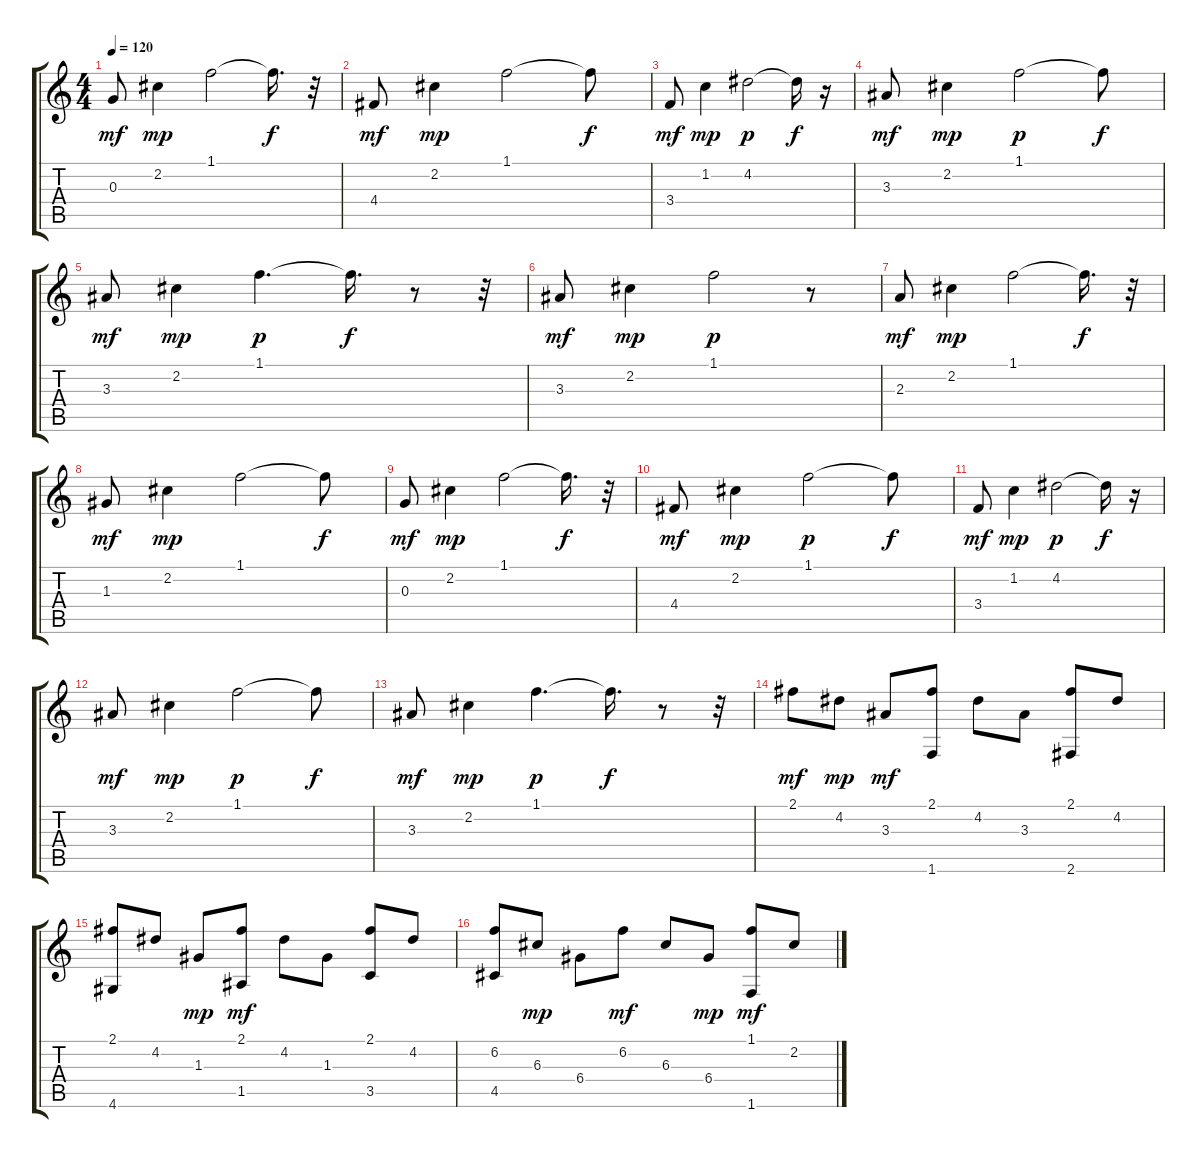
\track "" {instrument electricguitarclean}
\staff {score tabs}
\tuning (E4 B3 G3 D3 A2 E2) {hide}
\ts (4 4)
\tempo 120
\clef g2
\ks c
0.3.8{dy mf} 2.2.4{dy mp} 1.1.2 1.1{t}.16{d dy f} r.32 |
4.4.8{dy mf} 2.2.4{dy mp} 1.1.2 1.1{t}.8{dy f} |
3.4.8{dy mf} 1.2.4{dy mp} 4.2.2{dy p} 4.2{t}.16{dy f} r.16 |
3.3.8{dy mf} 2.2.4{dy mp} 1.1.2{dy p} 1.1{t}.8{dy f} |
3.3.8{dy mf} 2.2.4{dy mp} 1.1.4{d dy p} 1.1{t}.16{d dy f} r.8 r.32 |
3.3.8{dy mf} 2.2.4{dy mp} 1.1.2{dy p} r.8 |
2.3.8{dy mf} 2.2.4{dy mp} 1.1.2 1.1{t}.16{d dy f} r.32 |
1.3.8{dy mf} 2.2.4{dy mp} 1.1.2 1.1{t}.8{dy f} |
0.3.8{dy mf} 2.2.4{dy mp} 1.1.2 1.1{t}.16{d dy f} r.32 |
4.4.8{dy mf} 2.2.4{dy mp} 1.1.2{dy p} 1.1{t}.8{dy f} |
3.4.8{dy mf} 1.2.4{dy mp} 4.2.2{dy p} 4.2{t}.16{dy f} r.16 |
3.3.8{dy mf} 2.2.4{dy mp} 1.1.2{dy p} 1.1{t}.8{dy f} |
3.3.8{dy mf} 2.2.4{dy mp} 1.1.4{d dy p} 1.1{t}.16{d dy f} r.8 r.32 |
2.1.8{dy mf volume 14} 4.2.8{dy mp volume 14} 3.3.8{dy mf volume 14} (2.1 1.6).8{volume 14} 4.2.8{volume 14} 3.3.8{volume 14} (2.1 2.6).8{volume 14} 4.2.8{volume 14} |
(2.1 4.6).8{volume 14} 4.2.8{volume 14} 1.3.8{dy mp volume 14} (2.1 1.5).8{dy mf volume 14} 4.2.8{volume 14} 1.3.8{volume 14} (2.1 3.5).8{volume 14} 4.2.8{volume 14} |
(6.2 4.5).8{volume 14} 6.3.8{dy mp volume 14} 6.4.8{volume 14} 6.2.8{dy mf volume 14} 6.3.8{volume 14} 6.4.8{dy mp volume 14} (1.1 1.6).8{dy mf volume 14} 2.2.8{volume 14}
